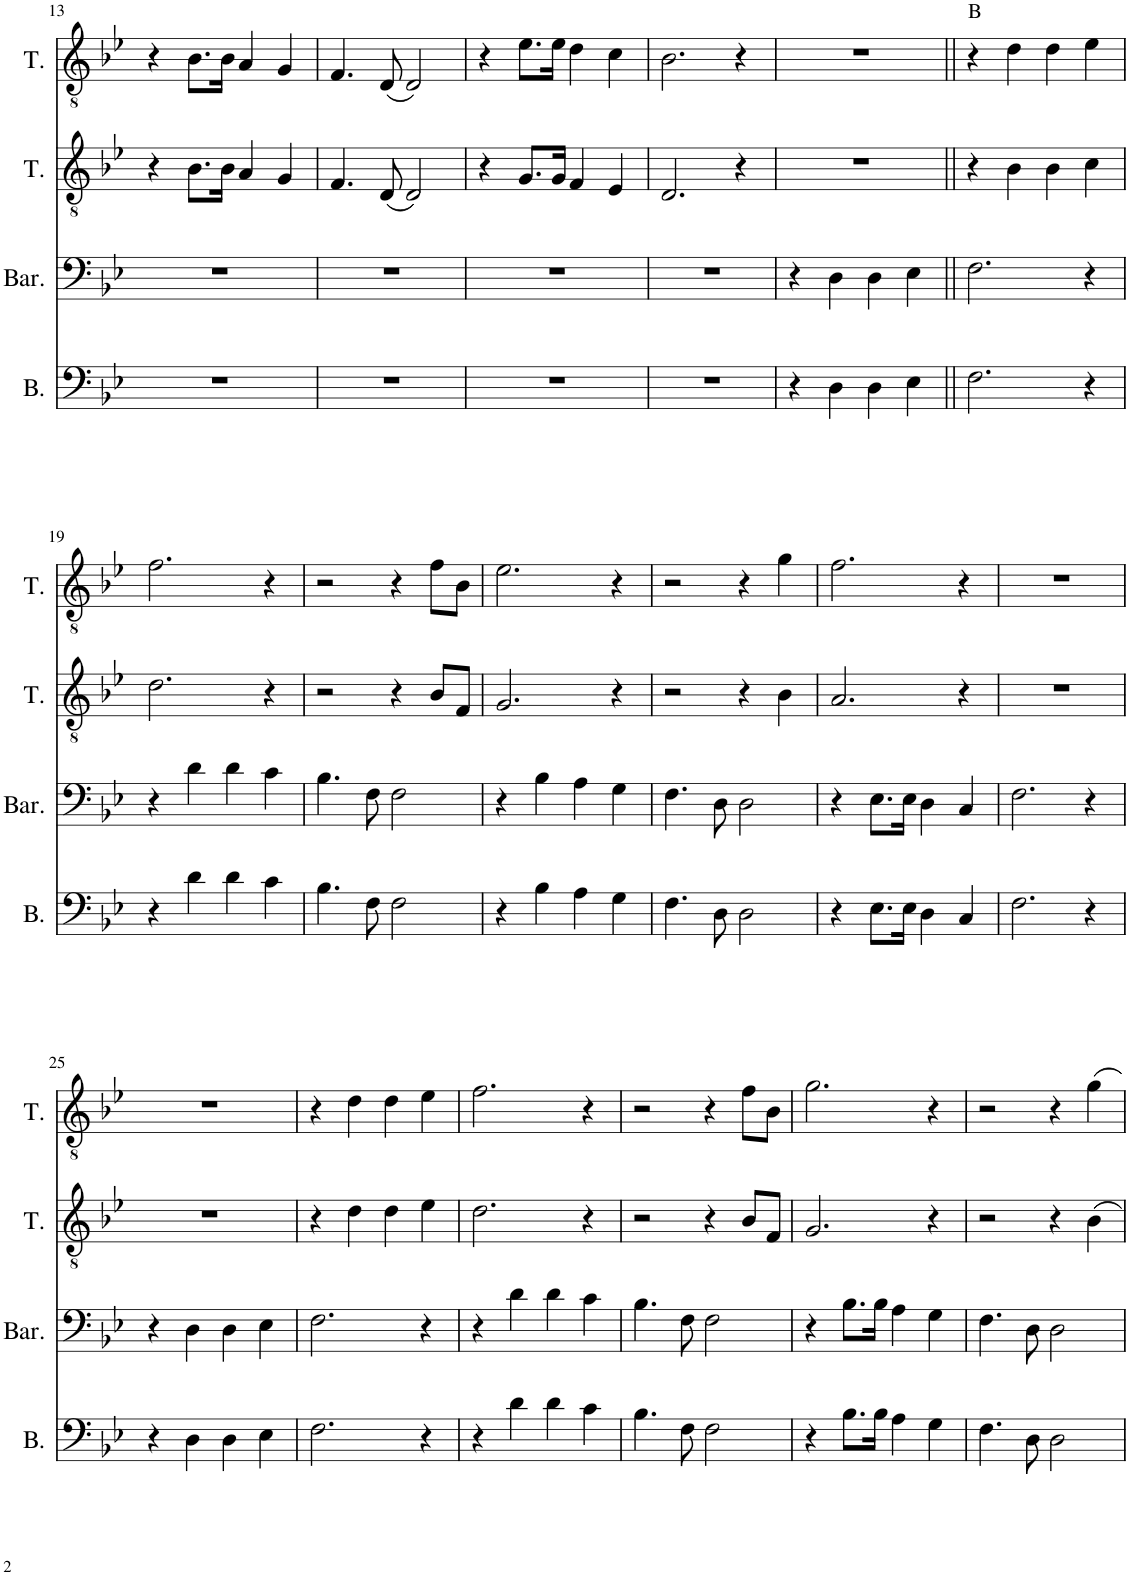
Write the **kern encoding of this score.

**kern	**kern	**kern	**kern
*part4	*part3	*part2	*part1
*staff4	*staff3	*staff2	*staff1
*I"Bass	*I"Baritone	*I"Tenor	*I"Tenor
*I'B.	*I'Bar.	*I'T.	*I'T.
!!LO:PB:g=z
*clefF4	*clefF4	*clefGv2	*clefGv2
*k[b-e-]	*k[b-e-]	*k[b-e-]	*k[b-e-]
*M4/4	*M4/4	*M4/4	*M4/4
=13	=13	=13	=13
1r	1r	4r	4r
.	.	8.B-\L	8.B-\L
.	.	16B-\Jk	16B-\Jk
.	.	4A/	4A/
.	.	4G/	4G/
=14	=14	=14	=14
1r	1r	4.F/	4.F/
.	.	(8D/	(8D/
.	.	2D/)	2D/)
=15	=15	=15	=15
1r	1r	4r	4r
.	.	8.G/L	8.e-\L
.	.	16G/Jk	16e-\Jk
.	.	4F/	4d\
.	.	4E-/	4c\
=16	=16	=16	=16
1r	1r	2.D/	2.B-\
.	.	4r	4r
=17	=17	=17	=17
4r	4r	1r	1r
4D\	4D\	.	.
4D\	4D\	.	.
4E-\	4E-\	.	.
=18||	=18||	=18||	=18||
!	!	!	!LO:TX:a:t=B
2.F\	2.F\	4r	4r
.	.	4B-\	4d\
.	.	4B-\	4d\
4r	4r	4c\	4e-\
!!LO:LB:g=z
=19	=19	=19	=19
4r	4r	2.d\	2.f\
4d\	4d\	.	.
4d\	4d\	.	.
4c\	4c\	4r	4r
=20	=20	=20	=20
4.B-\	4.B-\	2r	2r
8F\	8F\	.	.
2F\	2F\	4r	4r
.	.	8B-/L	8f\L
.	.	8F/J	8B-\J
=21	=21	=21	=21
4r	4r	2.G/	2.e-\
4B-\	4B-\	.	.
4A\	4A\	.	.
4G\	4G\	4r	4r
=22	=22	=22	=22
4.F\	4.F\	2r	2r
8D\	8D\	.	.
2D\	2D\	4r	4r
.	.	4B-\	4g\
=23	=23	=23	=23
4r	4r	2.A/	2.f\
8.E-\L	8.E-\L	.	.
16E-\Jk	16E-\Jk	.	.
4D\	4D\	.	.
4C/	4C/	4r	4r
=24	=24	=24	=24
2.F\	2.F\	1r	1r
4r	4r	.	.
!!LO:LB:g=z
=25	=25	=25	=25
4r	4r	1r	1r
4D\	4D\	.	.
4D\	4D\	.	.
4E-\	4E-\	.	.
=26	=26	=26	=26
2.F\	2.F\	4r	4r
.	.	4d\	4d\
.	.	4d\	4d\
4r	4r	4e-\	4e-\
=27	=27	=27	=27
4r	4r	2.d\	2.f\
4d\	4d\	.	.
4d\	4d\	.	.
4c\	4c\	4r	4r
=28	=28	=28	=28
4.B-\	4.B-\	2r	2r
8F\	8F\	.	.
2F\	2F\	4r	4r
.	.	8B-/L	8f\L
.	.	8F/J	8B-\J
=29	=29	=29	=29
4r	4r	2.G/	2.g\
8.B-\L	8.B-\L	.	.
16B-\Jk	16B-\Jk	.	.
4A\	4A\	.	.
4G\	4G\	4r	4r
=30	=30	=30	=30
4.F\	4.F\	2r	2r
8D\	8D\	.	.
2D\	2D\	4r	4r
.	.	4B-\	4g\
=	=	=	=
*-	*-	*-	*-
